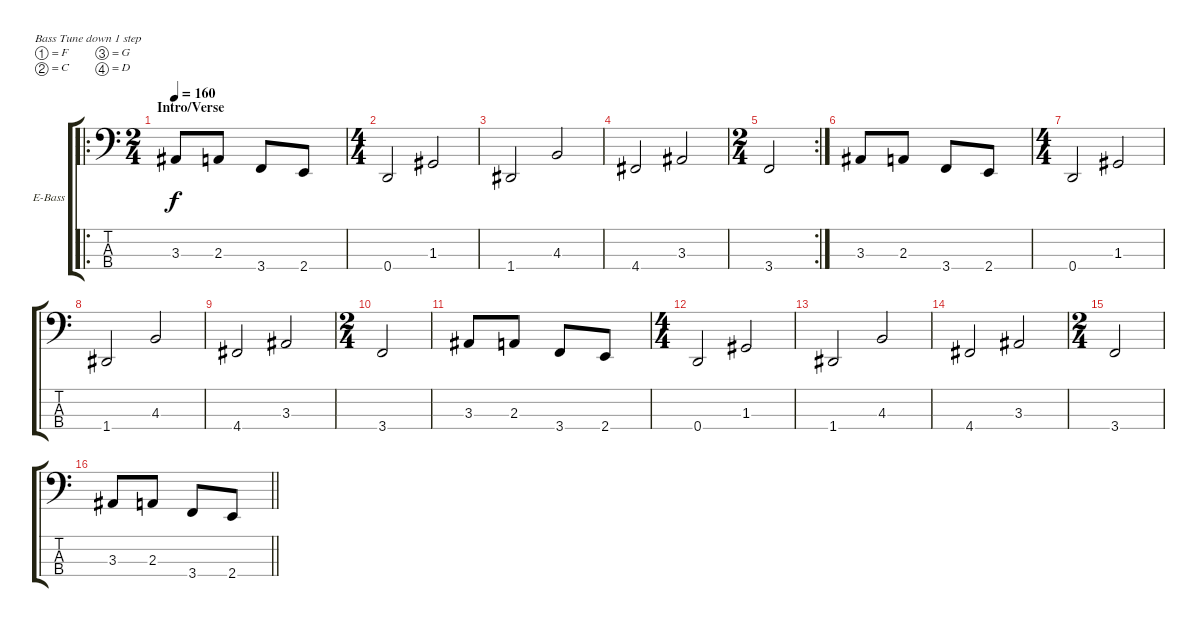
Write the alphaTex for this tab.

\bracketExtendMode groupsimilarinstruments
\firstSystemTrackNameOrientation horizontal
\otherSystemsTrackNameOrientation horizontal
\track ("Bass" "E-Bass") {instrument electricbasspick}
\staff {score tabs}
\tuning (F2 C2 G1 D1)
\ro
\ts (2 4)
\beaming (8 2 2 2 2)
\section ("" "Intro/Verse")
\tempo 160
\clef f4
\ks c
3.3.8{dy f instrument electricbasspick} 2.3.8 3.4.8 2.4.8 |
\ts (4 4)
\beaming (8 2 2 2 2)
0.4.2 1.3.2 |
1.4.2 4.3.2 |
4.4.2 3.3.2 |
\rc 2
\ts (2 4)
\beaming (8 2 2 2 2)
3.4.2 |
3.3.8 2.3.8 3.4.8 2.4.8 |
\ts (4 4)
\beaming (8 2 2 2 2)
0.4.2 1.3.2 |
1.4.2 4.3.2 |
4.4.2 3.3.2 |
\ts (2 4)
\beaming (8 2 2 2 2)
3.4.2 |
3.3.8 2.3.8 3.4.8 2.4.8 |
\ts (4 4)
\beaming (8 2 2 2 2)
0.4.2 1.3.2 |
1.4.2 4.3.2 |
4.4.2 3.3.2 |
\ts (2 4)
\beaming (8 2 2 2 2)
3.4.2 |
\barLineRight lightlight
3.3.8 2.3.8 3.4.8 2.4.8
